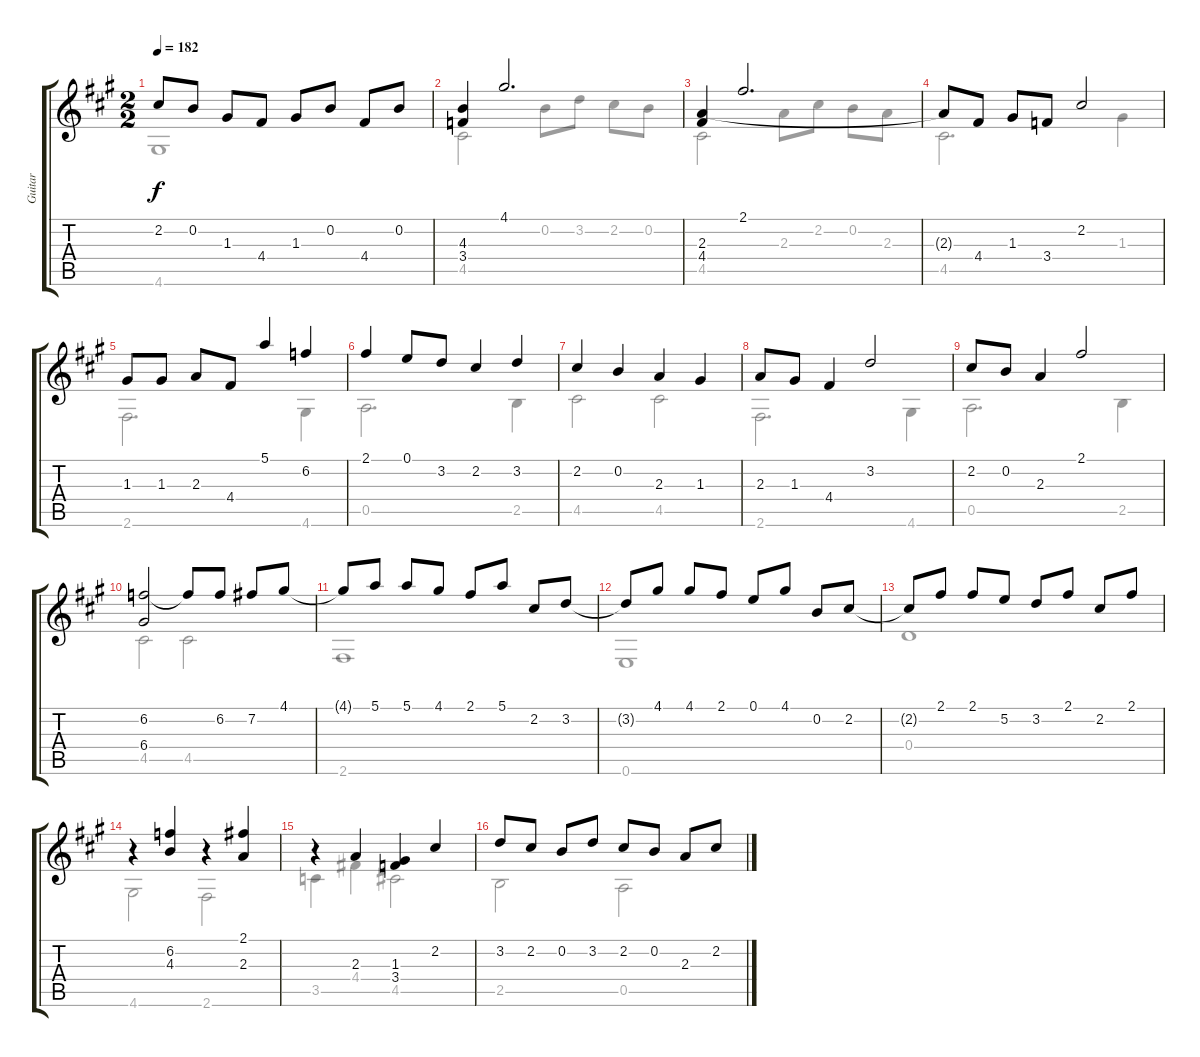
\track ("Guitar" "Guitar") {instrument acousticguitarnylon}
\staff {score tabs}
\tuning (E4 B3 G3 D3 A2 E2) {hide}
\voice
\ts (2 2)
\tempo 182
\clef g2
\ks a
2.2{t}.8{dy f} 0.2.8 1.3.8 4.4.8 1.3.8 0.2.8 4.4.8 0.2.8 |
(4.3 3.4).4 4.1.2{d} |
(2.3 4.4).4 2.1.2{d} |
2.3{t}.8 4.4.8 1.3.8 3.4.8 2.2.2 |
1.3.8 1.3.8 2.3.8 4.4.8 5.1.4 6.2.4 |
2.1.4 0.1.8 3.2.8 2.2.4 3.2.4 |
2.2.4 0.2.4 2.3.4 1.3.4 |
2.3.8 1.3.8 4.4.4 3.2.2 |
2.2.8 0.2.8 2.3.4 2.1.2 |
(6.2 6.4).2 6.2{t}.8 6.2.8 7.2.8 4.1.8 |
4.1{t}.8 5.1.8 5.1.8 4.1.8 2.1.8 5.1.8 2.2.8 3.2.8 |
3.2{t}.8 4.1.8 4.1.8 2.1.8 0.1.8 4.1.8 0.2.8 2.2.8 |
2.2{t}.8 2.1.8 2.1.8 5.2.8 3.2.8 2.1.8 2.2.8 2.1.8 |
r.4 (6.2 4.3).4 r.4 (2.1 2.3).4 |
r.4 2.3.4 (1.3 3.4).4 2.2.4 |
3.2.8 2.2.8 0.2.8 3.2.8 2.2.8 0.2.8 2.3.8 2.2.8
\voice
\clef g2
\ottava regular
\simile none
\ks a
4.6.1{dy f} |
4.5.2 0.2.8 3.2.8 2.2.8 0.2.8 |
4.5.2 2.3.8 2.2.8 0.2.8 2.3.8 |
4.5.2{d} 1.3.4 |
2.6.2{d} 4.6.4 |
0.5.2{d} 2.5.4 |
4.5.2 4.5.2 |
2.6.2{d} 4.6.4 |
0.5.2{d} 2.5.4 |
4.5.2 4.5.2 |
2.6.1 |
0.6.1 |
0.4.1 |
4.6.2 2.6.2 |
3.5.4 4.4.4 4.5.2 |
2.5.2 0.5.2
